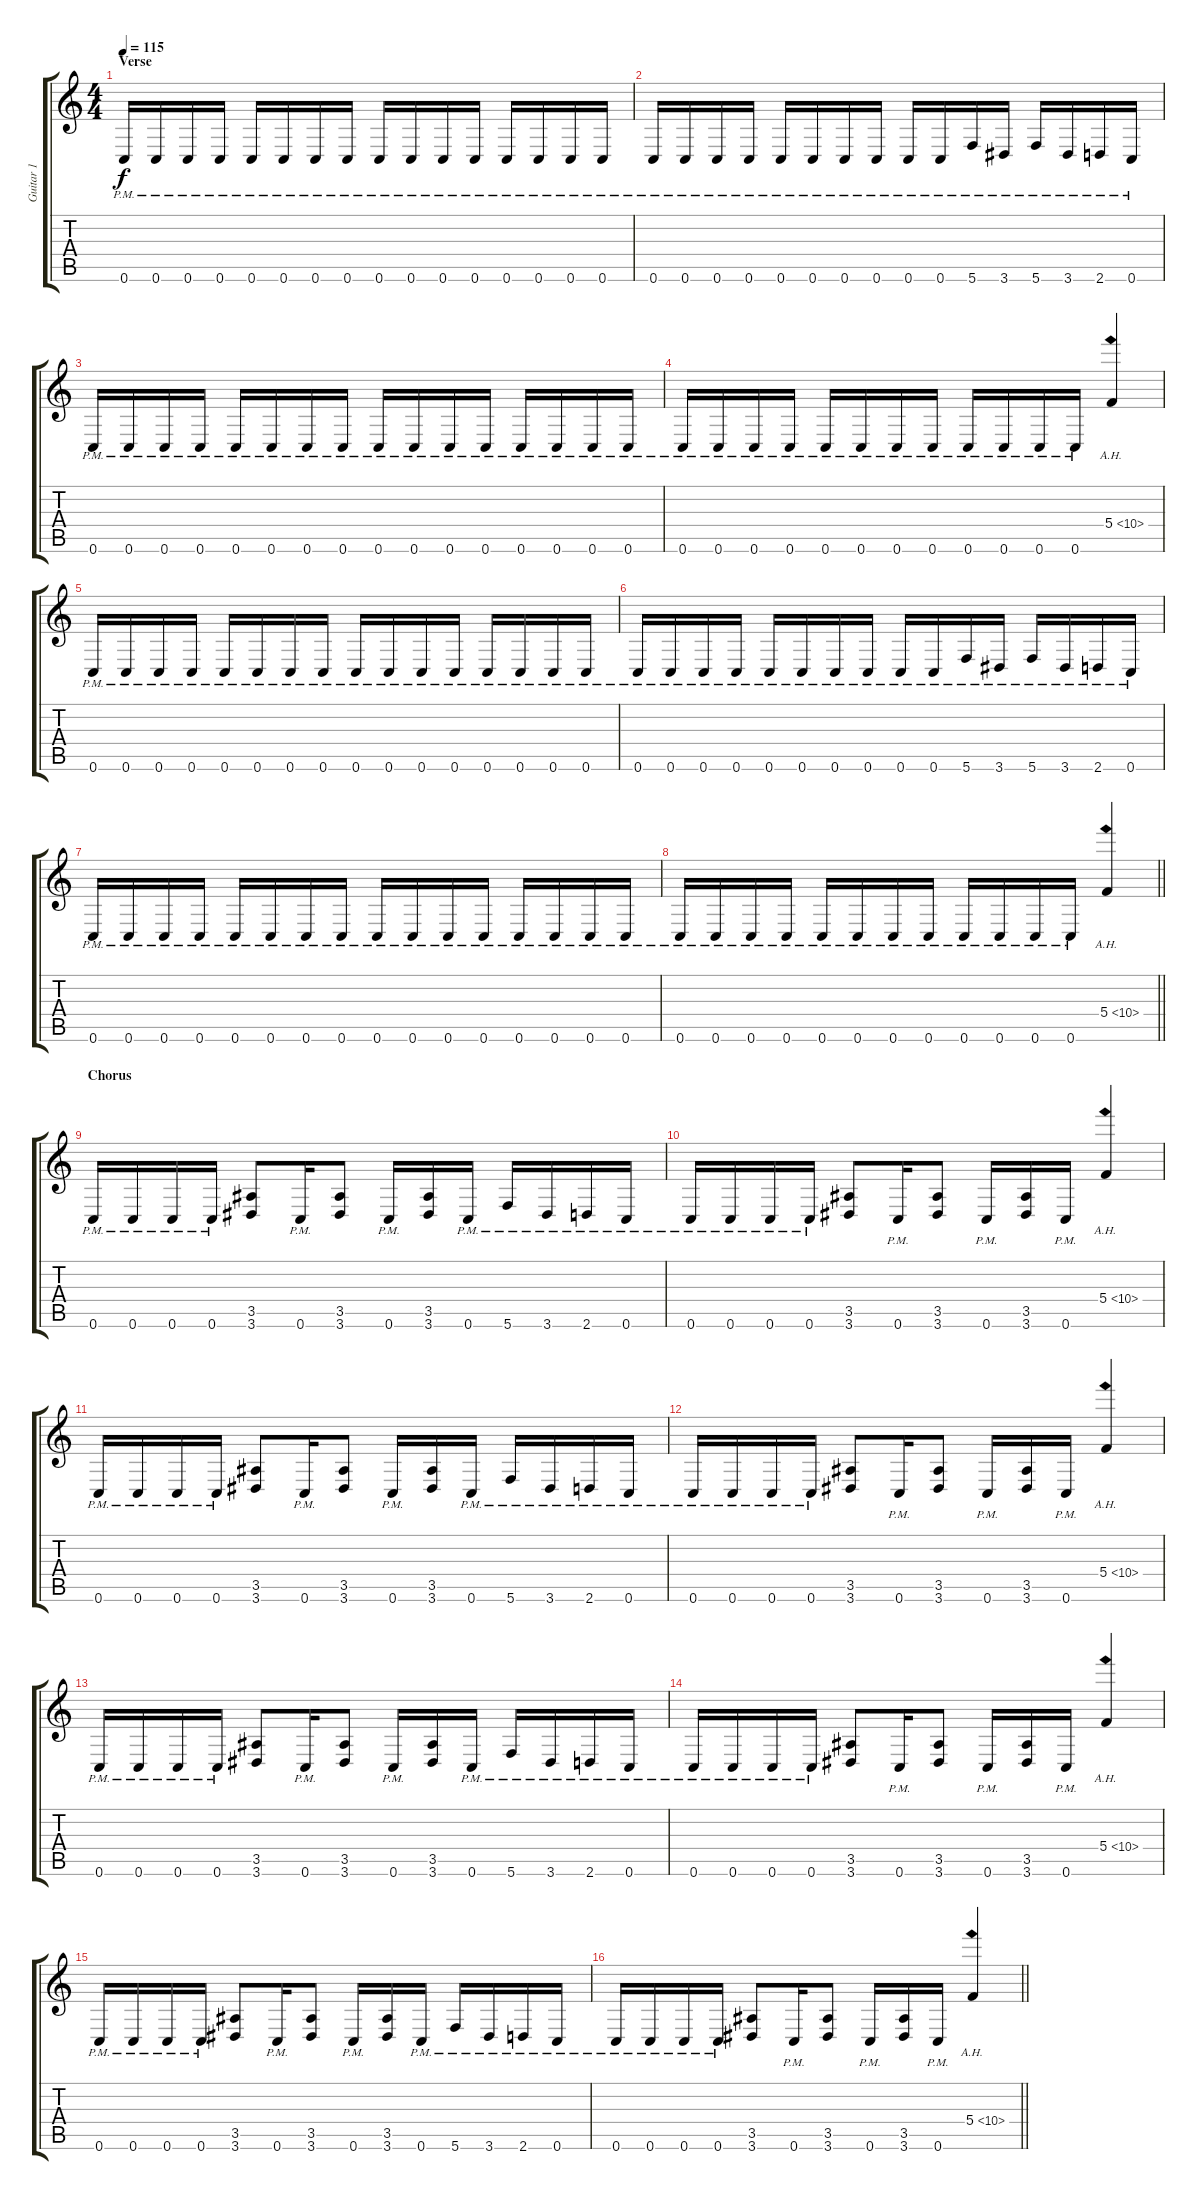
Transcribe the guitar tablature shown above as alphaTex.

\track ("Guitar 1" "Guitar 1") {instrument overdrivenguitar}
\staff {score tabs}
\tuning (D4 A3 F3 C3 G2 C2) {hide}
\ts (4 4)
\section ("" "Verse")
\tempo 115
\clef g2
\ks c
0.6{pm}.16{dy f} 0.6{pm}.16 0.6{pm}.16 0.6{pm}.16 0.6{pm}.16 0.6{pm}.16 0.6{pm}.16 0.6{pm}.16 0.6{pm}.16 0.6{pm}.16 0.6{pm}.16 0.6{pm}.16 0.6{pm}.16 0.6{pm}.16 0.6{pm}.16 0.6{pm}.16 |
0.6{pm}.16 0.6{pm}.16 0.6{pm}.16 0.6{pm}.16 0.6{pm}.16 0.6{pm}.16 0.6{pm}.16 0.6{pm}.16 0.6{pm}.16 0.6{pm}.16 5.6{pm}.16 3.6{pm}.16 5.6{pm}.16 3.6{pm}.16 2.6{pm}.16 0.6{pm}.16 |
0.6{pm}.16 0.6{pm}.16 0.6{pm}.16 0.6{pm}.16 0.6{pm}.16 0.6{pm}.16 0.6{pm}.16 0.6{pm}.16 0.6{pm}.16 0.6{pm}.16 0.6{pm}.16 0.6{pm}.16 0.6{pm}.16 0.6{pm}.16 0.6{pm}.16 0.6{pm}.16 |
0.6{pm}.16 0.6{pm}.16 0.6{pm}.16 0.6{pm}.16 0.6{pm}.16 0.6{pm}.16 0.6{pm}.16 0.6{pm}.16 0.6{pm}.16 0.6{pm}.16 0.6{pm}.16 0.6{pm}.16 5.4{ah 5}.4 |
0.6{pm}.16 0.6{pm}.16 0.6{pm}.16 0.6{pm}.16 0.6{pm}.16 0.6{pm}.16 0.6{pm}.16 0.6{pm}.16 0.6{pm}.16 0.6{pm}.16 0.6{pm}.16 0.6{pm}.16 0.6{pm}.16 0.6{pm}.16 0.6{pm}.16 0.6{pm}.16 |
0.6{pm}.16 0.6{pm}.16 0.6{pm}.16 0.6{pm}.16 0.6{pm}.16 0.6{pm}.16 0.6{pm}.16 0.6{pm}.16 0.6{pm}.16 0.6{pm}.16 5.6{pm}.16 3.6{pm}.16 5.6{pm}.16 3.6{pm}.16 2.6{pm}.16 0.6{pm}.16 |
0.6{pm}.16 0.6{pm}.16 0.6{pm}.16 0.6{pm}.16 0.6{pm}.16 0.6{pm}.16 0.6{pm}.16 0.6{pm}.16 0.6{pm}.16 0.6{pm}.16 0.6{pm}.16 0.6{pm}.16 0.6{pm}.16 0.6{pm}.16 0.6{pm}.16 0.6{pm}.16 |
\barLineRight lightlight
0.6{pm}.16 0.6{pm}.16 0.6{pm}.16 0.6{pm}.16 0.6{pm}.16 0.6{pm}.16 0.6{pm}.16 0.6{pm}.16 0.6{pm}.16 0.6{pm}.16 0.6{pm}.16 0.6{pm}.16 5.4{ah 5}.4 |
\section ("" "Chorus")
0.6{pm}.16 0.6{pm}.16 0.6{pm}.16 0.6{pm}.16 (3.5 3.6).8 0.6{pm}.16 (3.5 3.6).8 0.6{pm}.16 (3.5 3.6).16 0.6{pm}.16 5.6{pm}.16 3.6{pm}.16 2.6{pm}.16 0.6{pm}.16 |
0.6{pm}.16 0.6{pm}.16 0.6{pm}.16 0.6{pm}.16 (3.5 3.6).8 0.6{pm}.16 (3.5 3.6).8 0.6{pm}.16 (3.5 3.6).16 0.6{pm}.16 5.4{ah 5}.4 |
0.6{pm}.16 0.6{pm}.16 0.6{pm}.16 0.6{pm}.16 (3.5 3.6).8 0.6{pm}.16 (3.5 3.6).8 0.6{pm}.16 (3.5 3.6).16 0.6{pm}.16 5.6{pm}.16 3.6{pm}.16 2.6{pm}.16 0.6{pm}.16 |
0.6{pm}.16 0.6{pm}.16 0.6{pm}.16 0.6{pm}.16 (3.5 3.6).8 0.6{pm}.16 (3.5 3.6).8 0.6{pm}.16 (3.5 3.6).16 0.6{pm}.16 5.4{ah 5}.4 |
0.6{pm}.16 0.6{pm}.16 0.6{pm}.16 0.6{pm}.16 (3.5 3.6).8 0.6{pm}.16 (3.5 3.6).8 0.6{pm}.16 (3.5 3.6).16 0.6{pm}.16 5.6{pm}.16 3.6{pm}.16 2.6{pm}.16 0.6{pm}.16 |
0.6{pm}.16 0.6{pm}.16 0.6{pm}.16 0.6{pm}.16 (3.5 3.6).8 0.6{pm}.16 (3.5 3.6).8 0.6{pm}.16 (3.5 3.6).16 0.6{pm}.16 5.4{ah 5}.4 |
0.6{pm}.16 0.6{pm}.16 0.6{pm}.16 0.6{pm}.16 (3.5 3.6).8 0.6{pm}.16 (3.5 3.6).8 0.6{pm}.16 (3.5 3.6).16 0.6{pm}.16 5.6{pm}.16 3.6{pm}.16 2.6{pm}.16 0.6{pm}.16 |
\barLineRight lightlight
0.6{pm}.16 0.6{pm}.16 0.6{pm}.16 0.6{pm}.16 (3.5 3.6).8 0.6{pm}.16 (3.5 3.6).8 0.6{pm}.16 (3.5 3.6).16 0.6{pm}.16 5.4{ah 5}.4
